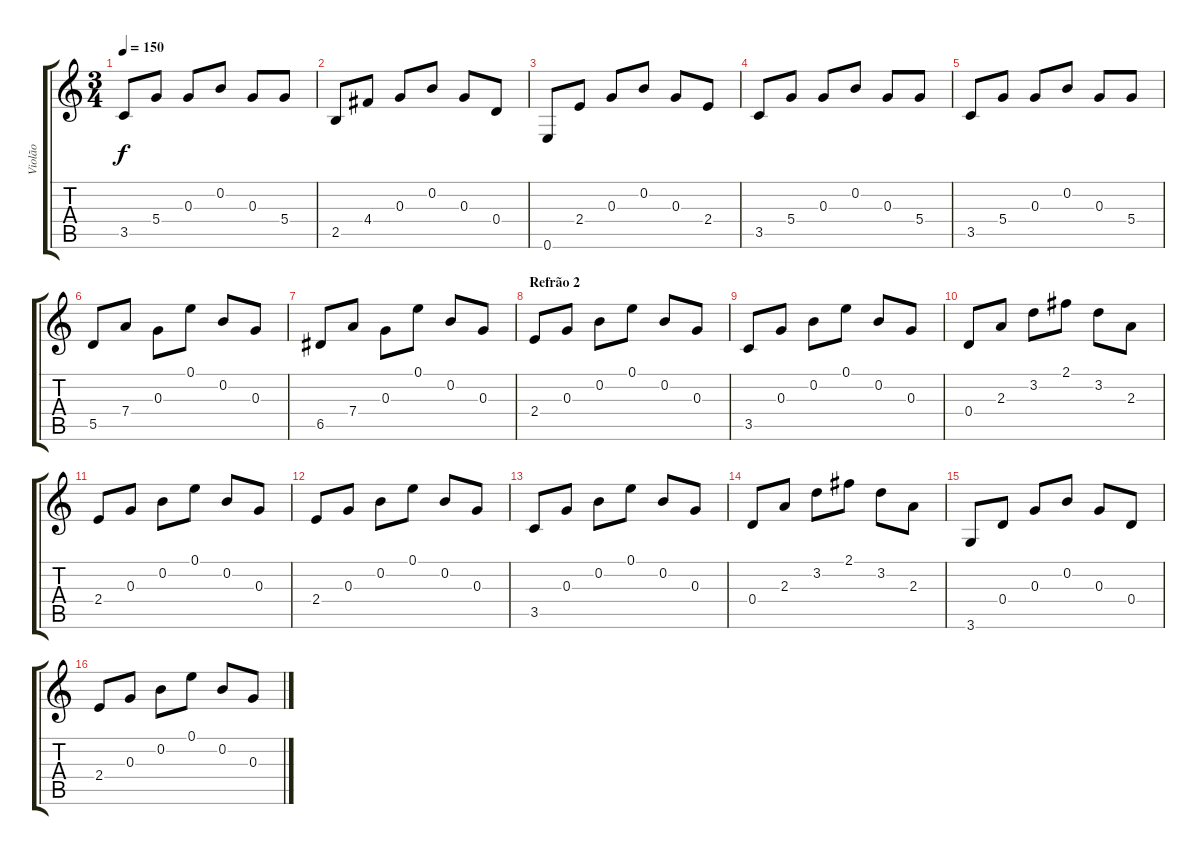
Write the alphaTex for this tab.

\track ("Violão" "Violão") {instrument acousticguitarnylon}
\staff {score tabs}
\tuning (E4 B3 G3 D3 A2 E2) {hide}
\ts (3 4)
\tempo 150
\clef g2
\ks c
3.5.8{dy f} 5.4.8 0.3.8 0.2.8 0.3.8 5.4.8 |
2.5.8 4.4.8 0.3.8 0.2.8 0.3.8 0.4.8 |
0.6.8 2.4.8 0.3.8 0.2.8 0.3.8 2.4.8 |
3.5.8 5.4.8 0.3.8 0.2.8 0.3.8 5.4.8 |
3.5.8 5.4.8 0.3.8 0.2.8 0.3.8 5.4.8 |
5.5.8 7.4.8 0.3.8 0.1.8 0.2.8 0.3.8 |
6.5.8 7.4.8 0.3.8 0.1.8 0.2.8 0.3.8 |
\section ("" "Refrão 2")
2.4.8 0.3.8 0.2.8 0.1.8 0.2.8 0.3.8 |
3.5.8 0.3.8 0.2.8 0.1.8 0.2.8 0.3.8 |
0.4.8 2.3.8 3.2.8 2.1.8 3.2.8 2.3.8 |
2.4.8 0.3.8 0.2.8 0.1.8 0.2.8 0.3.8 |
2.4.8 0.3.8 0.2.8 0.1.8 0.2.8 0.3.8 |
3.5.8 0.3.8 0.2.8 0.1.8 0.2.8 0.3.8 |
0.4.8 2.3.8 3.2.8 2.1.8 3.2.8 2.3.8 |
3.6.8 0.4.8 0.3.8 0.2.8 0.3.8 0.4.8 |
2.4.8 0.3.8 0.2.8 0.1.8 0.2.8 0.3.8
